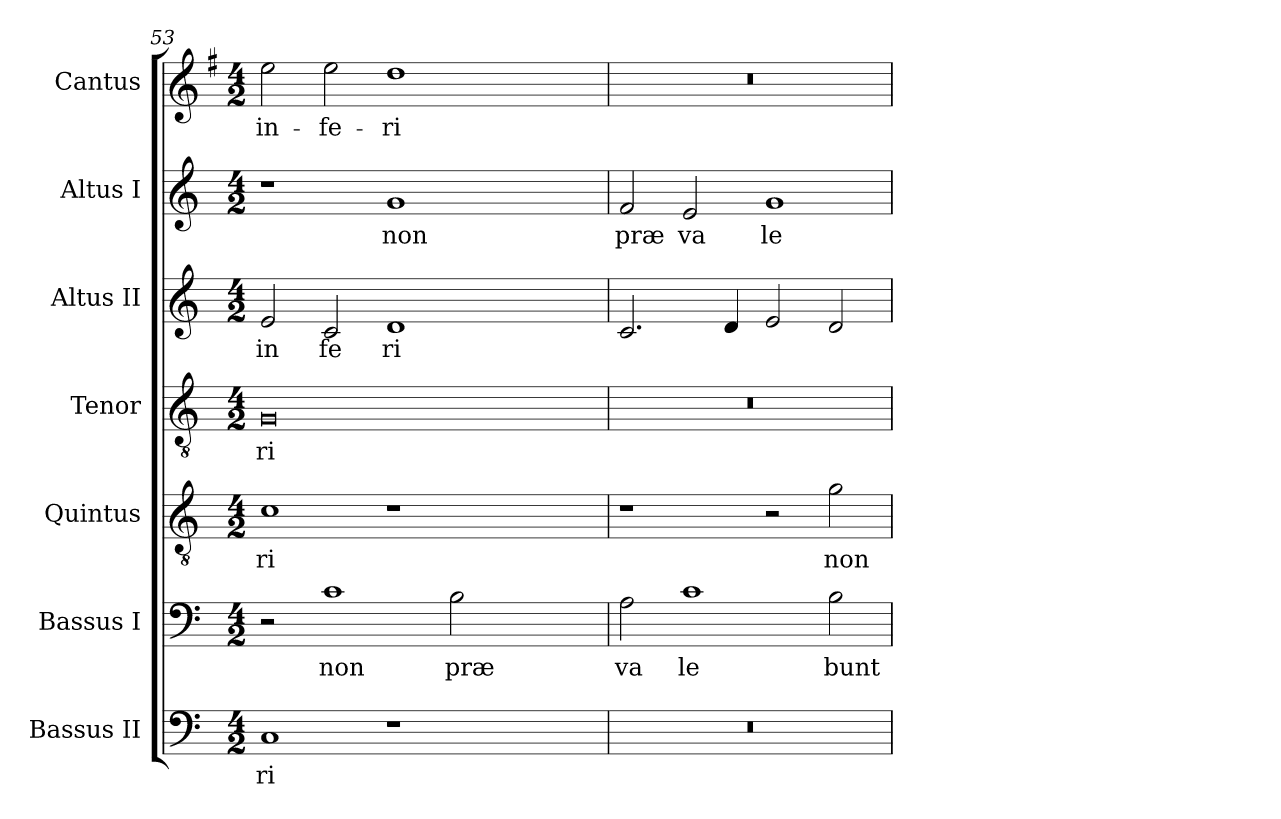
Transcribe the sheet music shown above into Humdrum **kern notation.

**kern	**text	**kern	**text	**kern	**text	**kern	**text	**kern	**text	**kern	**text	**kern	**text
*part7	*part7	*part6	*part6	*part5	*part5	*part4	*part4	*part3	*part3	*part2	*part2	*part1	*part1
*staff7	*staff7	*staff6	*staff6	*staff5	*staff5	*staff4	*staff4	*staff3	*staff3	*staff2	*staff2	*staff1	*staff1
*I"Bassus II	*	*I"Bassus I	*	*I"Quintus	*	*I"Tenor	*	*I"Altus II	*	*I"Altus I	*	*I"Cantus	*
*clefF4	*	*clefF4	*	*clefGv2	*	*clefGv2	*	*clefG2	*	*clefG2	*	*clefG2	*
*	*	*	*	*	*	*	*	*	*	*	*	*ITrd-3c-5	*
*	*	*	*	*	*	*	*	*	*	*	*	*k[]	*
*	*	*	*	*	*	*	*	*	*	*	*	*C:	*
*M4/2	*	*M4/2	*	*M4/2	*	*M4/2	*	*M4/2	*	*M4/2	*	*M4/2	*
=53	=53	=53	=53	=53	=53	=53	=53	=53	=53	=53	=53	=53	=53
!	!LO:LY:b:cj	!	!	!	!LO:LY:b:cj	!	!LO:LY:b:cj	!	!LO:LY:b:cj	!	!	!	!LO:LY:b:cj
1C	-ri	2r	.	1c	ri	0G	ri	2e/	in	1r	.	2aa\	in-
!	!	!	!LO:LY:b:cj	!	!	!	!	!	!LO:LY:b:cj	!	!	!	!LO:LY:b:cj
.	.	1c	non	.	.	.	.	2c/	fe	.	.	2aa\	-fe-
!LO:N:vis=1	!	!	!	!LO:N:vis=1	!	!	!	!	!LO:LY:b:cj	!	!LO:LY:b:cj	!	!LO:LY:b:cj
0r	.	.	.	0r	.	.	.	1d	ri	1g	non	1gg	-ri
!	!	!	!LO:LY:b:cj	!	!	!	!	!	!	!	!	!	!
.	.	2B\	præ	.	.	.	.	.	.	.	.	.	.
.	.	1ryy	.	.	.	1ryy	.	1ryy	.	1ryy	.	1ryy	.
=54	=54	=54	=54	=54	=54	=54	=54	=54	=54	=54	=54	=54	=54
!	!	!	!LO:LY:b:cj	!	!	!	!	!	!	!	!LO:LY:b:cj	!	!
0r	.	2A\	va	1r	.	0r	.	2.c/	.	2f/	præ	0r	.
!	!	!	!LO:LY:b:cj	!	!	!	!	!	!	!	!LO:LY:b:cj	!	!
.	.	1c	le	.	.	.	.	.	.	2e/	va	.	.
.	.	.	.	.	.	.	.	4d/	.	.	.	.	.
!	!	!	!	!	!	!	!	!	!	!	!LO:LY:b:cj	!	!
.	.	.	.	2r	.	.	.	2e/	.	1g	le	.	.
!	!	!	!LO:LY:b:cj	!	!LO:LY:b:cj	!	!	!	!	!	!	!	!
.	.	2B\	bunt	2g\	non	.	.	2d/	.	.	.	.	.
=	=	=	=	=	=	=	=	=	=	=	=	=	=
*-	*-	*-	*-	*-	*-	*-	*-	*-	*-	*-	*-	*-	*-
